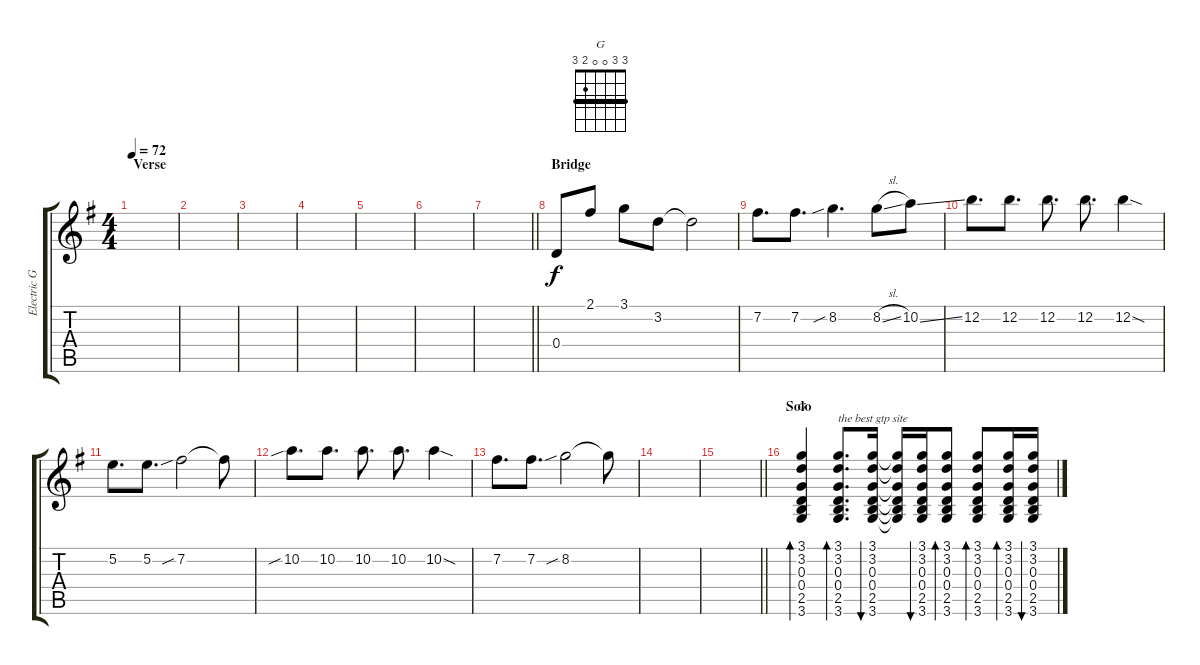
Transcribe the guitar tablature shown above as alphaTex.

\track ("Electric Guitar (Clean)" "Electric G") {instrument electricguitarclean}
\staff {score tabs}
\tuning (E4 B3 G3 D3 A2 E2) {hide}
\chord ("G" 3 3 0 0 2 3) {barre 3}
\ts (4 4)
\section ("" "Verse")
\tempo 72
\clef g2
\ks g
|
|
|
|
|
|
\barLineRight lightlight
|
\section ("" "Bridge")
0.4.8 2.1.8 3.1.8 3.2.8 3.2{t}.2 |
7.2.8{d} 7.2.8{d} 8.2{sib}.4{d} 8.2{sl}.8 10.2{ss}.8 |
12.2.8{d} 12.2.8{d} 12.2.8{d} 12.2.8{d} 12.2{sod}.4 |
5.2.8{d} 5.2.8{d} 7.2{sib}.2 7.2{t}.8 |
10.2{sib}.8{d} 10.2.8{d} 10.2.8{d} 10.2.8{d} 10.2{sod}.4 |
7.2.8{d} 7.2.8{d} 8.2{sib}.2 8.2{t}.8 |
|
\barLineRight lightlight
|
\section ("" "Solo")
(3.1 3.2 0.3 0.4 2.5 3.6).4{bd 30 ch "G"} (3.1 3.2 0.3 0.4 2.5 3.6).8{d bd 30 txt "the best gtp site"} (3.1 3.2 0.3 0.4 2.5 3.6).16{bu 60} (3.1{t} 3.2{t} 0.3{t} 0.4{t} 2.5{t} 3.6{t}).16 (3.1 3.2 0.3 0.4 2.5 3.6).16{bu 60} (3.1 3.2 0.3 0.4 2.5 3.6).8{bd 30} (3.1 3.2 0.3 0.4 2.5 3.6).8{bd 30} (3.1 3.2 0.3 0.4 2.5 3.6).16{bd 30} (3.1 3.2 0.3 0.4 2.5 3.6).16{bu 30}
